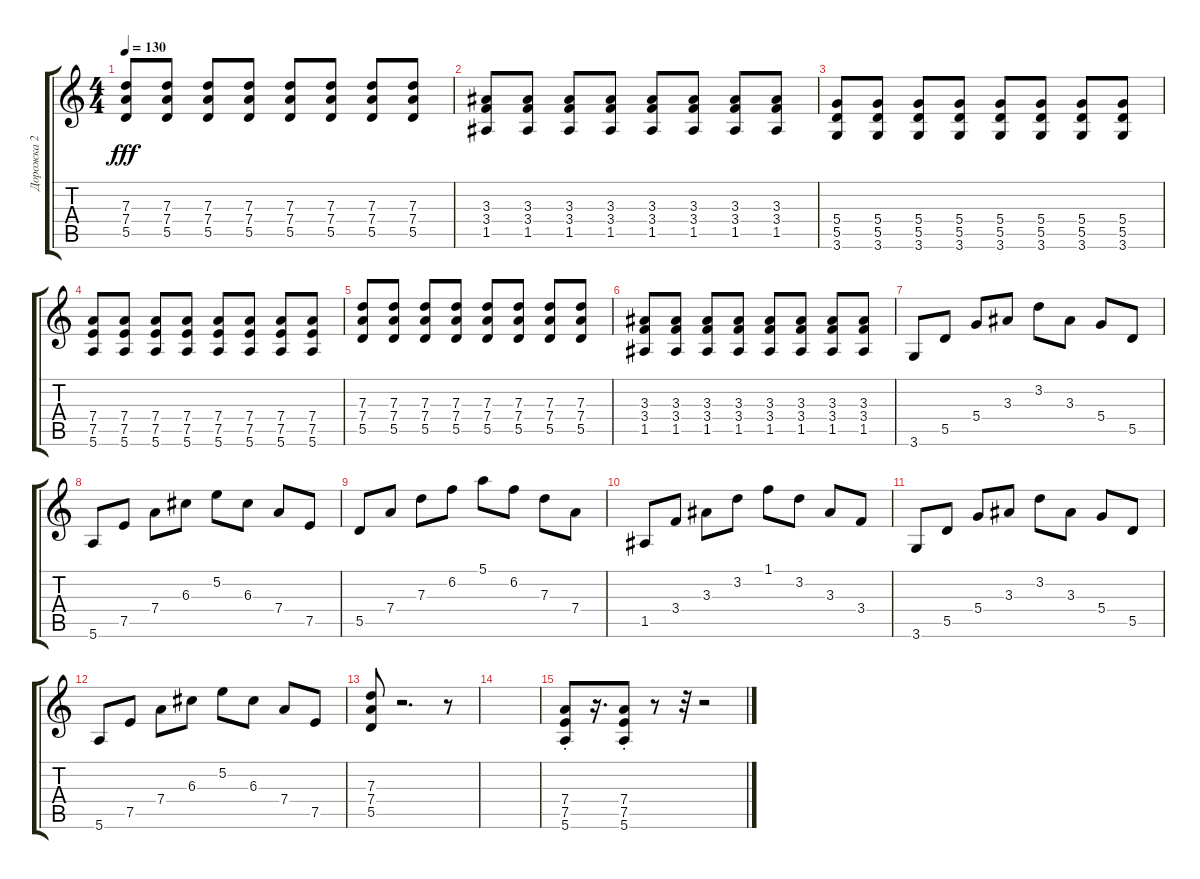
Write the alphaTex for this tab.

\track ("Дорожка 2" "Дорожка 2") {instrument distortionguitar}
\staff {score tabs}
\tuning (E4 B3 G3 D3 A2 E2) {hide}
\ts (4 4)
\tempo 130
\clef g2
\ks c
(7.3 7.4 5.5).8{dy fff} (7.3 7.4 5.5).8 (7.3 7.4 5.5).8 (7.3 7.4 5.5).8 (7.3 7.4 5.5).8 (7.3 7.4 5.5).8 (7.3 7.4 5.5).8 (7.3 7.4 5.5).8 |
(3.3 3.4 1.5).8 (3.3 3.4 1.5).8 (3.3 3.4 1.5).8 (3.3 3.4 1.5).8 (3.3 3.4 1.5).8 (3.3 3.4 1.5).8 (3.3 3.4 1.5).8 (3.3 3.4 1.5).8 |
(5.4 5.5 3.6).8 (5.4 5.5 3.6).8 (5.4 5.5 3.6).8 (5.4 5.5 3.6).8 (5.4 5.5 3.6).8 (5.4 5.5 3.6).8 (5.4 5.5 3.6).8 (5.4 5.5 3.6).8 |
(7.4 7.5 5.6).8 (7.4 7.5 5.6).8 (7.4 7.5 5.6).8 (7.4 7.5 5.6).8 (7.4 7.5 5.6).8 (7.4 7.5 5.6).8 (7.4 7.5 5.6).8 (7.4 7.5 5.6).8 |
(7.3 7.4 5.5).8 (7.3 7.4 5.5).8 (7.3 7.4 5.5).8 (7.3 7.4 5.5).8 (7.3 7.4 5.5).8 (7.3 7.4 5.5).8 (7.3 7.4 5.5).8 (7.3 7.4 5.5).8 |
(3.3 3.4 1.5).8 (3.3 3.4 1.5).8 (3.3 3.4 1.5).8 (3.3 3.4 1.5).8 (3.3 3.4 1.5).8 (3.3 3.4 1.5).8 (3.3 3.4 1.5).8 (3.3 3.4 1.5).8 |
3.6.8 5.5.8 5.4.8 3.3.8 3.2.8 3.3.8 5.4.8 5.5.8 |
5.6.8 7.5.8 7.4.8 6.3.8 5.2.8 6.3.8 7.4.8 7.5.8 |
5.5.8 7.4.8 7.3.8 6.2.8 5.1.8 6.2.8 7.3.8 7.4.8 |
1.5.8 3.4.8 3.3.8 3.2.8 1.1.8 3.2.8 3.3.8 3.4.8 |
3.6.8 5.5.8 5.4.8 3.3.8 3.2.8 3.3.8 5.4.8 5.5.8 |
5.6.8 7.5.8 7.4.8 6.3.8 5.2.8 6.3.8 7.4.8 7.5.8 |
(7.3 7.4 5.5).8 r.2{d} r.8 |
|
(7.4{st} 7.5{st} 5.6{st}).8 r.16{d} (7.4{st} 7.5{st} 5.6{st}).8 r.8 r.32 r.2
